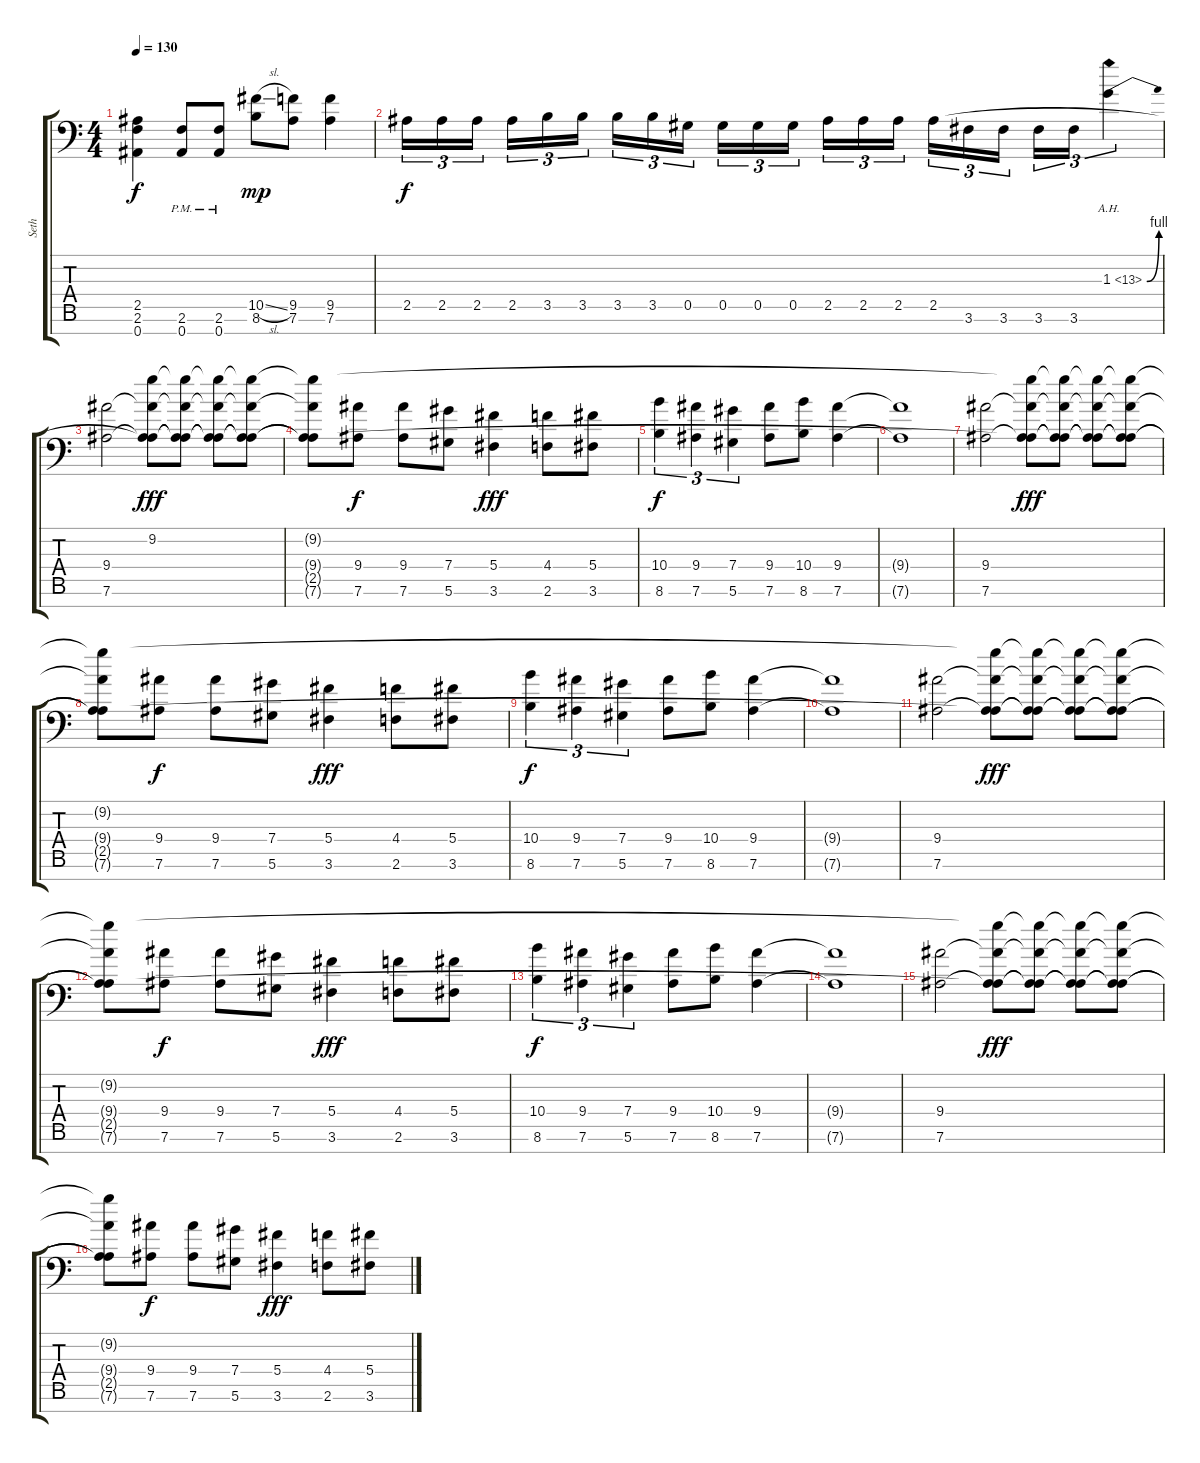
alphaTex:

\track ("Seth" "Seth") {instrument distortionguitar}
\staff {score tabs}
\tuning (Eb4 Bb3 Gb3 Db3 Ab2 Eb2 Bb1) {hide}
\ts (4 4)
\tempo 130
\clef f4
\ks c
(2.5 2.6 0.7).4{dy f} (2.6{pm} 0.7{pm}).8 (2.6{pm} 0.7{pm}).8 (10.5{sl} 8.6).8{dy mp} (9.5 7.6).8 (9.5 7.6).4 |
2.5.16{tu (3 2) dy f} 2.5.16{tu (3 2)} 2.5.16{tu (3 2) beam splitsecondary} 2.5.16{tu (3 2)} 3.5.16{tu (3 2)} 3.5.16{tu (3 2)} 3.5.16{tu (3 2)} 3.5.16{tu (3 2)} 0.5.16{tu (3 2) beam splitsecondary} 0.5.16{tu (3 2)} 0.5.16{tu (3 2)} 0.5.16{tu (3 2)} 2.5.16{tu (3 2)} 2.5.16{tu (3 2)} 2.5.16{tu (3 2) beam splitsecondary} 2.5.16{tu (3 2)} 3.6.16{tu (3 2)} 3.6.16{tu (3 2)} 3.6.16{tu (3 2)} 3.6.16{tu (3 2)} 1.3{be (bend 0 0 60 4) ah 12}.4{tu (3 2)} |
(9.4 7.6).2{volume 11} (9.2 9.4{t} 2.5{t} 7.6{t}).8{dy fff} (9.2{t} 9.4{t} 2.5{t} 7.6{t}).8 (9.2{t} 9.4{t} 2.5{t} 7.6{t}).8 (9.2{t} 9.4{t} 2.5{t} 7.6{t}).8 |
(9.2{t} 9.4{t} 2.5{t} 7.6{t}).8 (9.4 7.6).8{dy f} (9.4 7.6).8 (7.4 5.6).8 (5.4 3.6).4{dy fff} (4.4 2.6).8 (5.4 3.6).8 |
(10.4 8.6).4{tu (3 2) dy f} (9.4 7.6).4{tu (3 2)} (7.4 5.6).4{tu (3 2)} (9.4 7.6).8 (10.4 8.6).8 (9.4 7.6).4 |
(9.4{t} 7.6{t}).1 |
(9.4 7.6).2{volume 11} (9.2{t} 9.4{t} 2.5{t} 7.6{t}).8{dy fff} (9.2{t} 9.4{t} 2.5{t} 7.6{t}).8 (9.2{t} 9.4{t} 2.5{t} 7.6{t}).8 (9.2{t} 9.4{t} 2.5{t} 7.6{t}).8 |
(9.2{t} 9.4{t} 2.5{t} 7.6{t}).8 (9.4 7.6).8{dy f} (9.4 7.6).8 (7.4 5.6).8 (5.4 3.6).4{dy fff} (4.4 2.6).8 (5.4 3.6).8 |
(10.4 8.6).4{tu (3 2) dy f} (9.4 7.6).4{tu (3 2)} (7.4 5.6).4{tu (3 2)} (9.4 7.6).8 (10.4 8.6).8 (9.4 7.6).4 |
(9.4{t} 7.6{t}).1 |
(9.4 7.6).2 (9.2{t} 9.4{t} 2.5{t} 7.6{t}).8{dy fff} (9.2{t} 9.4{t} 2.5{t} 7.6{t}).8 (9.2{t} 9.4{t} 2.5{t} 7.6{t}).8 (9.2{t} 9.4{t} 2.5{t} 7.6{t}).8 |
(9.2{t} 9.4{t} 2.5{t} 7.6{t}).8 (9.4 7.6).8{dy f} (9.4 7.6).8 (7.4 5.6).8 (5.4 3.6).4{dy fff} (4.4 2.6).8 (5.4 3.6).8 |
(10.4 8.6).4{tu (3 2) dy f} (9.4 7.6).4{tu (3 2)} (7.4 5.6).4{tu (3 2)} (9.4 7.6).8 (10.4 8.6).8 (9.4 7.6).4 |
(9.4{t} 7.6{t}).1 |
(9.4 7.6).2{volume 0} (9.2{t} 9.4{t} 2.5{t} 7.6{t}).8{dy fff} (9.2{t} 9.4{t} 2.5{t} 7.6{t}).8 (9.2{t} 9.4{t} 2.5{t} 7.6{t}).8 (9.2{t} 9.4{t} 2.5{t} 7.6{t}).8 |
(9.2{t} 9.4{t} 2.5{t} 7.6{t}).8 (9.4 7.6).8{dy f} (9.4 7.6).8 (7.4 5.6).8 (5.4 3.6).4{dy fff} (4.4 2.6).8 (5.4 3.6).8
